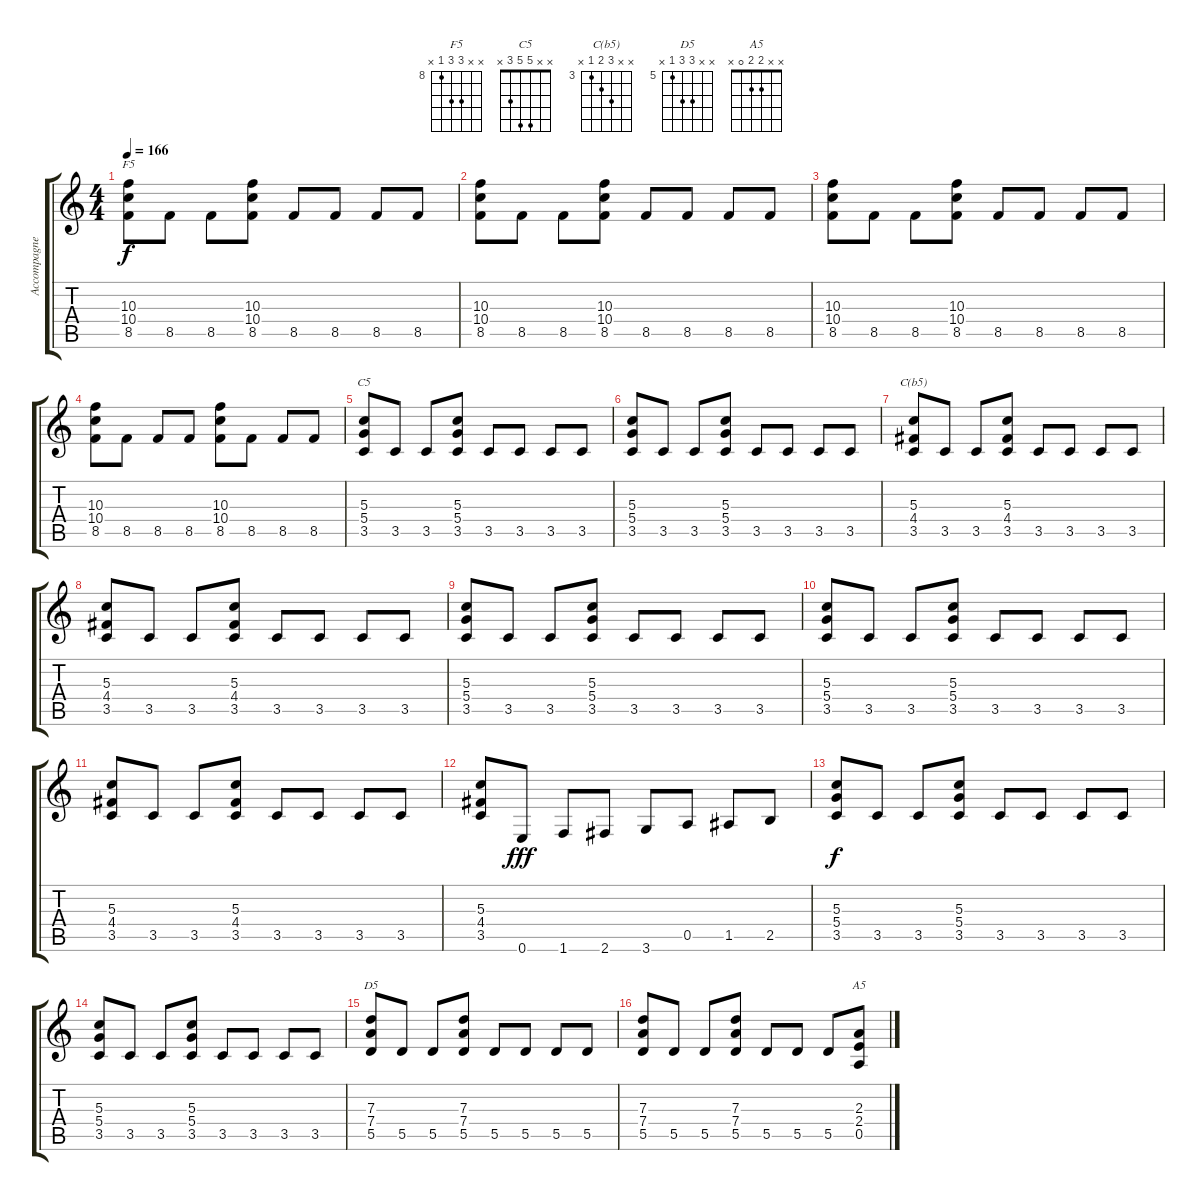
\track ("Accompagnement" "Accompagne") {instrument distortionguitar}
\staff {score tabs}
\tuning (E4 B3 G3 D3 A2 E2) {hide}
\chord ("F5" x x 10 10 8 x) {firstfret 8}
\chord ("C5" x x 5 5 3 x)
\chord ("C(b5)" x x 5 4 3 x) {firstfret 3}
\chord ("D5" x x 7 7 5 x) {firstfret 5}
\chord ("A5" x x 2 2 0 x)
\ts (4 4)
\tempo 166
\clef g2
\ks c
(10.3 10.4 8.5).8{ch "F5" dy f} 8.5.8 8.5.8 (10.3 10.4 8.5).8 8.5.8 8.5.8 8.5.8 8.5.8 |
(10.3 10.4 8.5).8 8.5.8 8.5.8 (10.3 10.4 8.5).8 8.5.8 8.5.8 8.5.8 8.5.8 |
(10.3 10.4 8.5).8 8.5.8 8.5.8 (10.3 10.4 8.5).8 8.5.8 8.5.8 8.5.8 8.5.8 |
(10.3 10.4 8.5).8 8.5.8 8.5.8 8.5.8 (10.3 10.4 8.5).8 8.5.8 8.5.8 8.5.8 |
(5.3 5.4 3.5).8{ch "C5"} 3.5.8 3.5.8 (5.3 5.4 3.5).8 3.5.8 3.5.8 3.5.8 3.5.8 |
(5.3 5.4 3.5).8 3.5.8 3.5.8 (5.3 5.4 3.5).8 3.5.8 3.5.8 3.5.8 3.5.8 |
(5.3 4.4 3.5).8{ch "C(b5)"} 3.5.8 3.5.8 (5.3 4.4 3.5).8 3.5.8 3.5.8 3.5.8 3.5.8 |
(5.3 4.4 3.5).8 3.5.8 3.5.8 (5.3 4.4 3.5).8 3.5.8 3.5.8 3.5.8 3.5.8 |
(5.3 5.4 3.5).8 3.5.8 3.5.8 (5.3 5.4 3.5).8 3.5.8 3.5.8 3.5.8 3.5.8 |
(5.3 5.4 3.5).8 3.5.8 3.5.8 (5.3 5.4 3.5).8 3.5.8 3.5.8 3.5.8 3.5.8 |
(5.3 4.4 3.5).8 3.5.8 3.5.8 (5.3 4.4 3.5).8 3.5.8 3.5.8 3.5.8 3.5.8 |
(5.3 4.4 3.5).8 0.6.8{dy fff} 1.6.8 2.6.8 3.6.8 0.5.8 1.5.8 2.5.8 |
(5.3 5.4 3.5).8{dy f} 3.5.8 3.5.8 (5.3 5.4 3.5).8 3.5.8 3.5.8 3.5.8 3.5.8 |
(5.3 5.4 3.5).8 3.5.8 3.5.8 (5.3 5.4 3.5).8 3.5.8 3.5.8 3.5.8 3.5.8 |
(7.3 7.4 5.5).8{ch "D5"} 5.5.8 5.5.8 (7.3 7.4 5.5).8 5.5.8 5.5.8 5.5.8 5.5.8 |
(7.3 7.4 5.5).8 5.5.8 5.5.8 (7.3 7.4 5.5).8 5.5.8 5.5.8 5.5.8 (2.3 2.4 0.5).8{ch "A5"}
